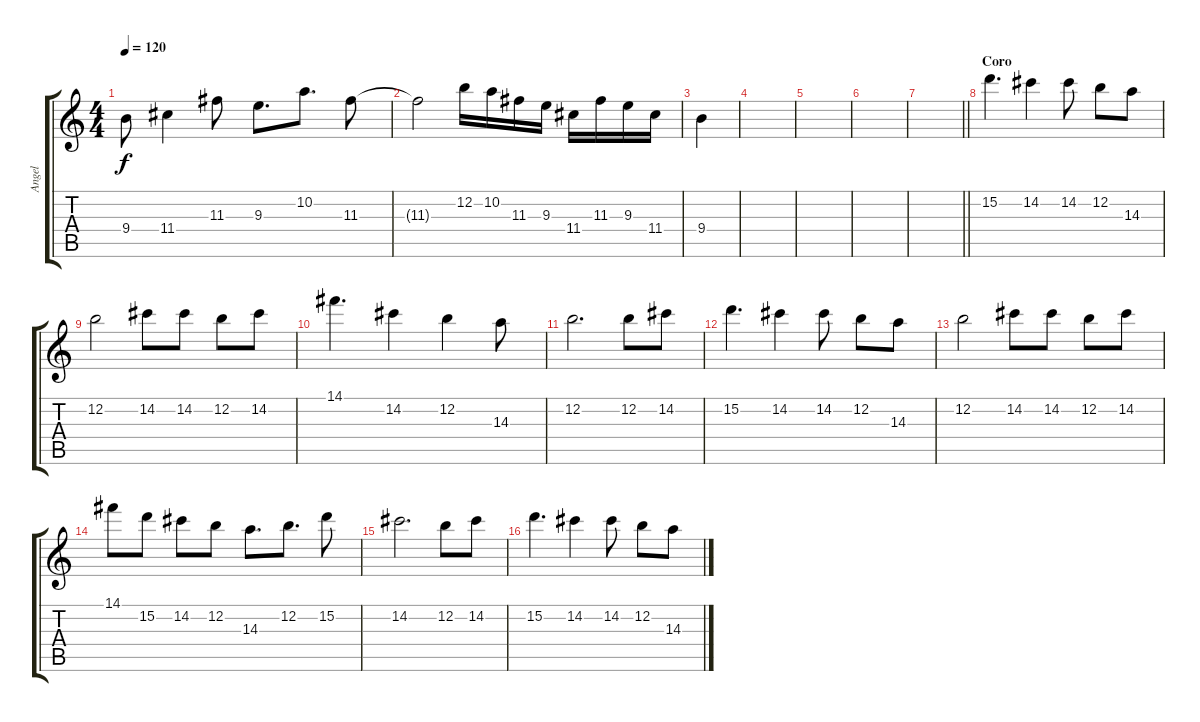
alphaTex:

\track ("Angel" "Angel") {instrument distortionguitar}
\staff {score tabs}
\tuning (E4 B3 G3 D3 A2 E2) {hide}
\ts (4 4)
\tempo 120
\clef g2
\ks c
9.4{t}.8{dy f} 11.4.4 11.3.8 9.3.8{d} 10.2.8{d} 11.3.8 |
11.3{t}.2 12.2.16 10.2.16 11.3.16 9.3.16 11.4.16 11.3.16 9.3.16 11.4.16 |
9.4.4 |
|
|
|
\barLineRight lightlight
|
\section ("" "Coro")
15.2.4{d} 14.2.4 14.2.8 12.2.8 14.3.8 |
12.2.2 14.2.8 14.2.8 12.2.8 14.2.8 |
14.1.4{d} 14.2.4 12.2.4 14.3.8 |
12.2.2{d} 12.2.8 14.2.8 |
15.2.4{d} 14.2.4 14.2.8 12.2.8 14.3.8 |
12.2.2 14.2.8 14.2.8 12.2.8 14.2.8 |
14.1.8 15.2.8 14.2.8 12.2.8 14.3.8{d} 12.2.8{d} 15.2.8 |
14.2.2{d} 12.2.8 14.2.8 |
15.2.4{d} 14.2.4 14.2.8 12.2.8 14.3.8
